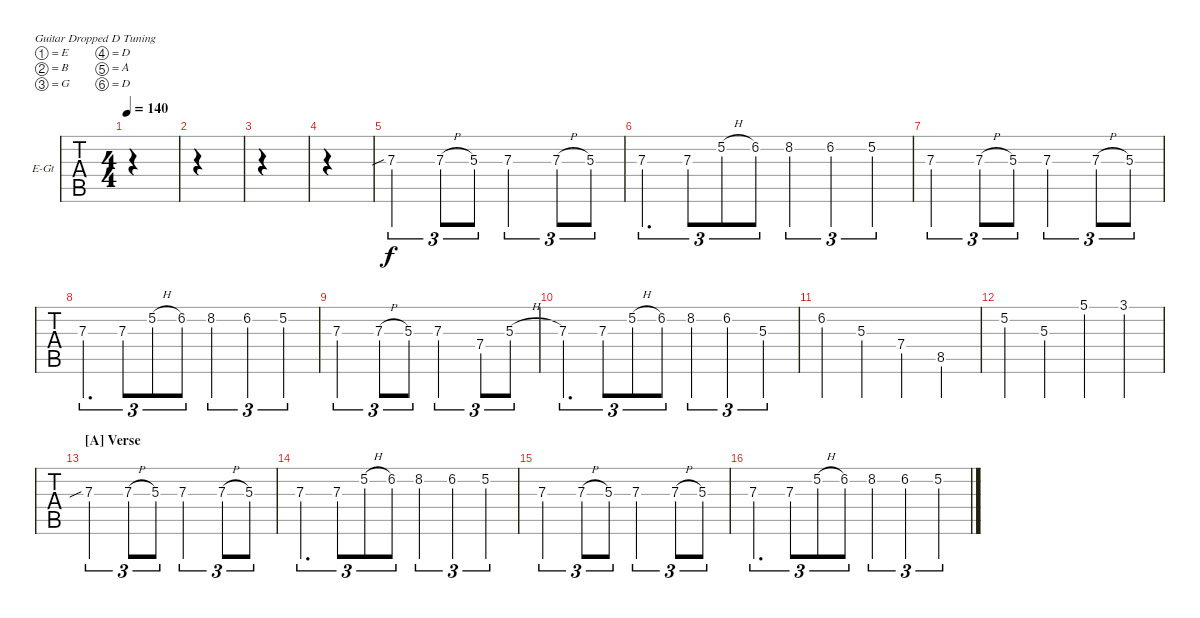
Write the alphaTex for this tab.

\defaultSystemsLayout 4
\bracketExtendMode groupsimilarinstruments
\multiBarRest
\firstSystemTrackNameOrientation horizontal
\otherSystemsTrackNameOrientation horizontal
\track ("David" "E-Gt") {instrument distortionguitar}
\staff {tabs}
\tuning (E4 B3 G3 D3 A2 D2)
\ts (4 4)
\tempo 140
\clef g2
\ks c
|
|
|
|
7.3{sib}.2{tu (3 2)} 7.3{h}.8{tu (3 2)} 5.3.8{tu (3 2)} 7.3.2{tu (3 2)} 7.3{h}.8{tu (3 2)} 5.3.8{tu (3 2)} |
7.3.4{d tu (3 2)} 7.3.8{tu (3 2)} 5.2{h}.8{tu (3 2)} 6.2.8{tu (3 2)} 8.2.4{tu (3 2)} 6.2.4{tu (3 2)} 5.2.4{tu (3 2)} |
7.3.2{tu (3 2)} 7.3{h}.8{tu (3 2)} 5.3.8{tu (3 2)} 7.3.2{tu (3 2)} 7.3{h}.8{tu (3 2)} 5.3.8{tu (3 2)} |
7.3.4{d tu (3 2)} 7.3.8{tu (3 2)} 5.2{h}.8{tu (3 2)} 6.2.8{tu (3 2)} 8.2.4{tu (3 2)} 6.2.4{tu (3 2)} 5.2.4{tu (3 2)} |
7.3.2{tu (3 2)} 7.3{h}.8{tu (3 2)} 5.3.8{tu (3 2)} 7.3.2{tu (3 2)} 7.4.8{tu (3 2)} 5.3{h}.8{tu (3 2)} |
7.3.4{d tu (3 2)} 7.3.8{tu (3 2)} 5.2{h}.8{tu (3 2)} 6.2.8{tu (3 2)} 8.2.4{tu (3 2)} 6.2.4{tu (3 2)} 5.3.4{tu (3 2)} |
6.2.4 5.3.4 7.4.4 8.5.4 |
5.2.4 5.3.4 5.1.4 3.1.4 |
\section ("A" "Verse")
7.3{sib}.2{tu (3 2)} 7.3{h}.8{tu (3 2)} 5.3.8{tu (3 2)} 7.3.2{tu (3 2)} 7.3{h}.8{tu (3 2)} 5.3.8{tu (3 2)} |
7.3.4{d tu (3 2)} 7.3.8{tu (3 2)} 5.2{h}.8{tu (3 2)} 6.2.8{tu (3 2)} 8.2.4{tu (3 2)} 6.2.4{tu (3 2)} 5.2.4{tu (3 2)} |
7.3.2{tu (3 2)} 7.3{h}.8{tu (3 2)} 5.3.8{tu (3 2)} 7.3.2{tu (3 2)} 7.3{h}.8{tu (3 2)} 5.3.8{tu (3 2)} |
7.3.4{d tu (3 2)} 7.3.8{tu (3 2)} 5.2{h}.8{tu (3 2)} 6.2.8{tu (3 2)} 8.2.4{tu (3 2)} 6.2.4{tu (3 2)} 5.2.4{tu (3 2)}
